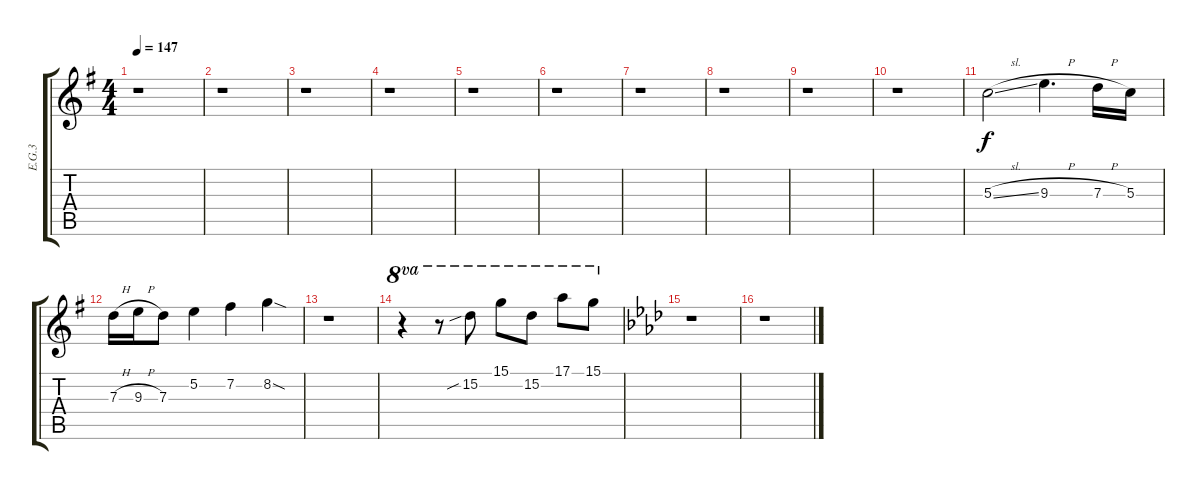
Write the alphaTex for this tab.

\track ("E.G.3" "E.G.3") {instrument distortionguitar}
\staff {score tabs}
\tuning (E4 B3 G3 D3 A2 E2) {hide}
\ts (4 4)
\tempo 147
\clef g2
\ks eminor
r.1{dy f} |
r.1 |
r.1 |
r.1 |
r.1 |
r.1 |
r.1 |
r.1 |
r.1 |
r.1 |
5.3{sl}.2 9.3{h}.4{d} 7.3{h}.16 5.3.16 |
7.3{h}.16 9.3{h}.16 7.3.8 5.2.4 7.2.4 8.2{sod}.4 |
r.1 |
r.4{ot 8va} r.8{ot 8va} 15.2{sib}.8{ot 8va} 15.1.8{ot 8va} 15.2.8{ot 8va} 17.1.8{ot 8va} 15.1.8{ot 8va} |
\ks fminor
r.1 |
r.1
